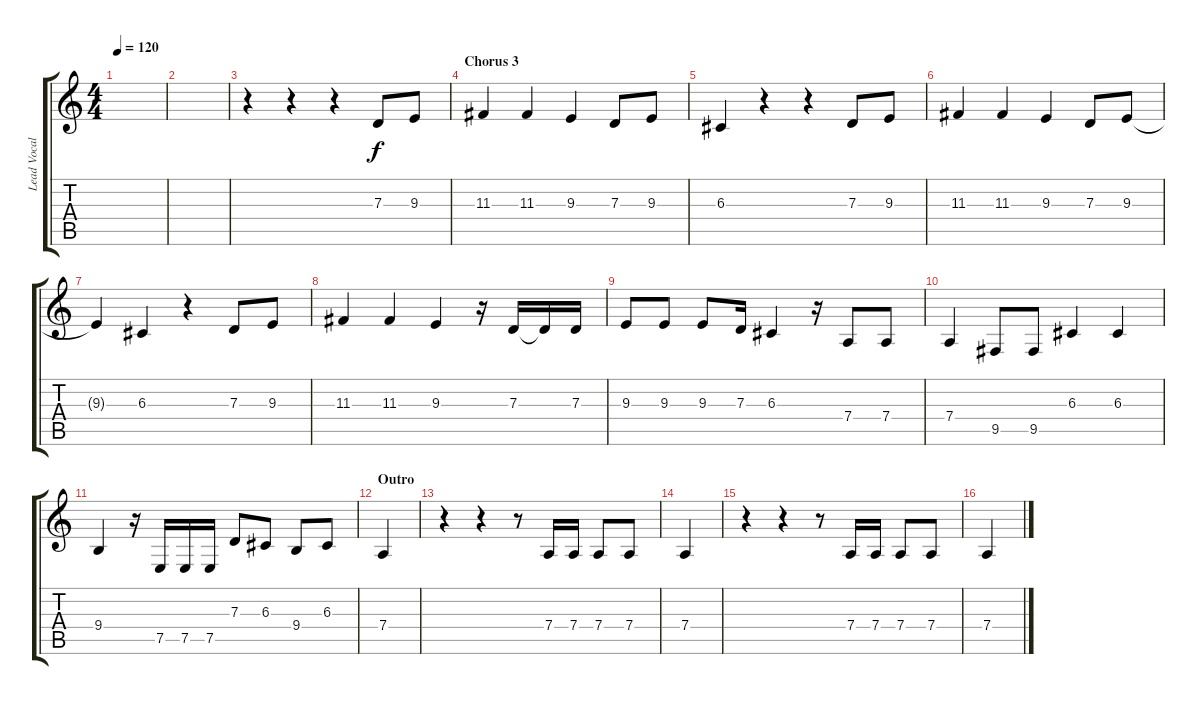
\track ("Lead Vocal" "Lead Vocal") {instrument clarinet}
\staff {score tabs}
\tuning (E4 B3 G3 D3 A2 E2) {hide}
\ts (4 4)
\tempo 120
\clef g2
\ks c
|
|
r.4 r.4 r.4 7.3.8 9.3.8 |
\section ("" "Chorus 3")
11.3.4 11.3.4 9.3.4 7.3.8 9.3.8 |
6.3.4 r.4 r.4 7.3.8 9.3.8 |
11.3.4 11.3.4 9.3.4 7.3.8 9.3.8 |
9.3{t}.4 6.3.4 r.4 7.3.8 9.3.8 |
11.3.4 11.3.4 9.3.4 r.16 7.3.16 7.3{t}.16 7.3.16 |
9.3.8 9.3.8 9.3.8 7.3.16 6.3.4 r.16 7.4.8 7.4.8 |
7.4.4 9.5.8 9.5.8 6.3.4 6.3.4 |
9.4.4 r.16 7.5.16 7.5.16 7.5.16 7.3.8 6.3.8 9.4.8 6.3.8 |
\section ("" "Outro")
7.4.4 |
r.4 r.4 r.8 7.4.16 7.4.16 7.4.8 7.4.8 |
7.4.4 |
r.4 r.4 r.8 7.4.16 7.4.16 7.4.8 7.4.8 |
7.4.4
